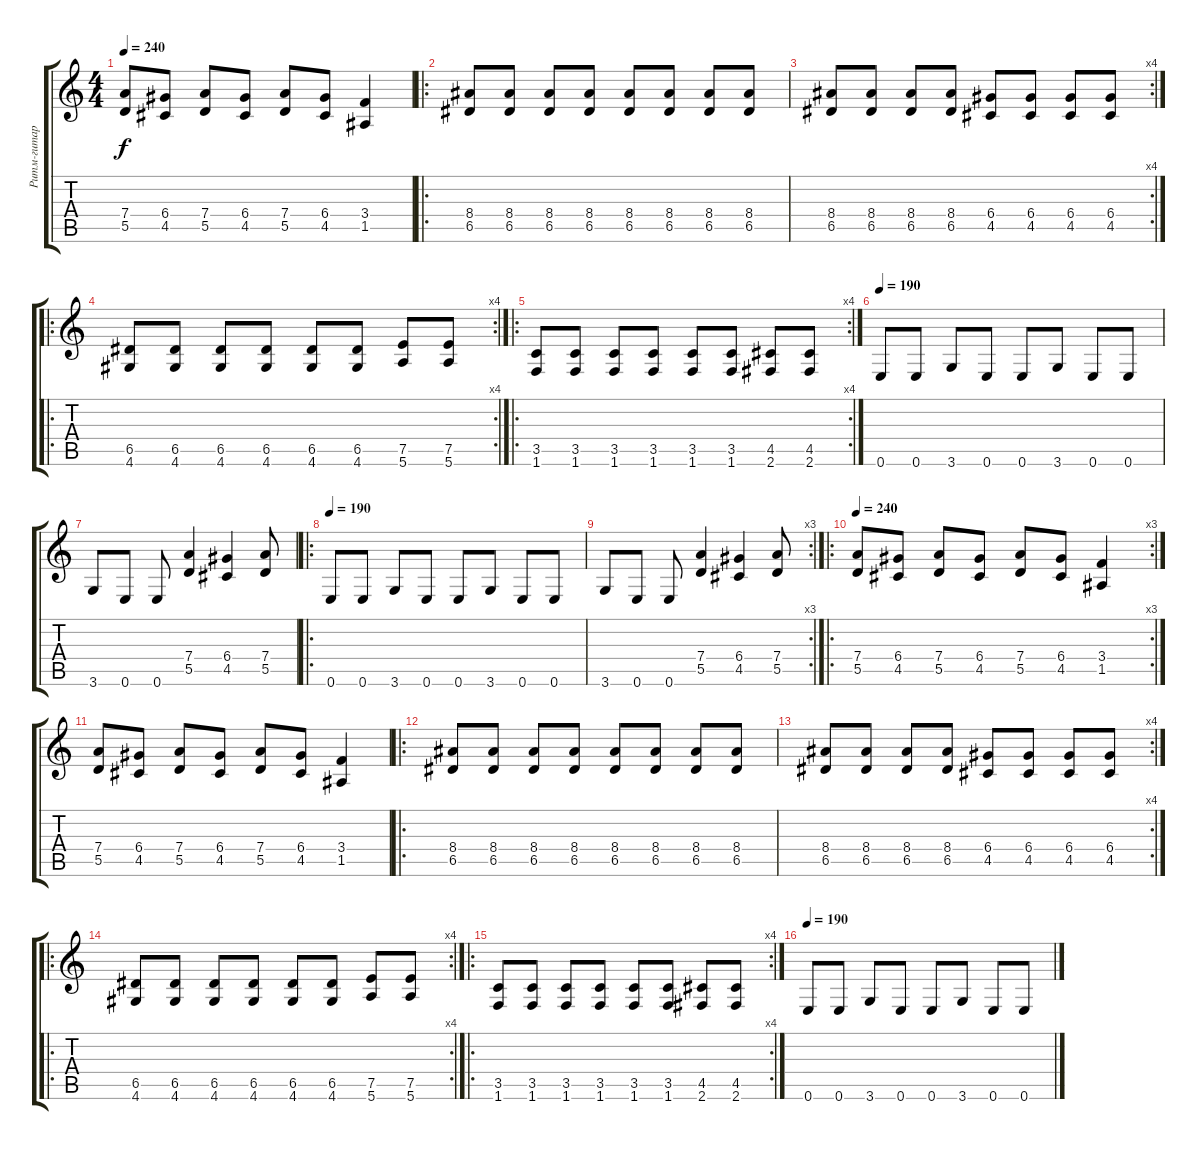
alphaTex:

\track ("Ритм-гитара (Силеноз)" "Ритм-гитар") {instrument distortionguitar}
\staff {score tabs}
\tuning (E4 B3 G3 D3 A2 E2) {hide}
\ts (4 4)
\tempo 240
\clef g2
\ks c
(7.4 5.5).8{dy f} (6.4 4.5).8 (7.4 5.5).8 (6.4 4.5).8 (7.4 5.5).8 (6.4 4.5).8 (3.4 1.5).4 |
\ro
(8.4 6.5).8 (8.4 6.5).8 (8.4 6.5).8 (8.4 6.5).8 (8.4 6.5).8 (8.4 6.5).8 (8.4 6.5).8 (8.4 6.5).8 |
\rc 4
(8.4 6.5).8 (8.4 6.5).8 (8.4 6.5).8 (8.4 6.5).8 (6.4 4.5).8 (6.4 4.5).8 (6.4 4.5).8 (6.4 4.5).8 |
\ro
\rc 4
(6.5 4.6).8 (6.5 4.6).8 (6.5 4.6).8 (6.5 4.6).8 (6.5 4.6).8 (6.5 4.6).8 (7.5 5.6).8 (7.5 5.6).8 |
\ro
\rc 4
(3.5 1.6).8 (3.5 1.6).8 (3.5 1.6).8 (3.5 1.6).8 (3.5 1.6).8 (3.5 1.6).8 (4.5 2.6).8 (4.5 2.6).8 |
\tempo 190
0.6.8 0.6.8 3.6.8 0.6.8 0.6.8 3.6.8 0.6.8 0.6.8 |
3.6.8 0.6.8 0.6.8 (7.4 5.5).4 (6.4 4.5).4 (7.4 5.5).8 |
\ro
\tempo 190
0.6.8 0.6.8 3.6.8 0.6.8 0.6.8 3.6.8 0.6.8 0.6.8 |
\rc 3
3.6.8 0.6.8 0.6.8 (7.4 5.5).4 (6.4 4.5).4 (7.4 5.5).8 |
\ro
\rc 3
\tempo 240
(7.4 5.5).8 (6.4 4.5).8 (7.4 5.5).8 (6.4 4.5).8 (7.4 5.5).8 (6.4 4.5).8 (3.4 1.5).4 |
(7.4 5.5).8 (6.4 4.5).8 (7.4 5.5).8 (6.4 4.5).8 (7.4 5.5).8 (6.4 4.5).8 (3.4 1.5).4 |
\ro
(8.4 6.5).8 (8.4 6.5).8 (8.4 6.5).8 (8.4 6.5).8 (8.4 6.5).8 (8.4 6.5).8 (8.4 6.5).8 (8.4 6.5).8 |
\rc 4
(8.4 6.5).8 (8.4 6.5).8 (8.4 6.5).8 (8.4 6.5).8 (6.4 4.5).8 (6.4 4.5).8 (6.4 4.5).8 (6.4 4.5).8 |
\ro
\rc 4
(6.5 4.6).8 (6.5 4.6).8 (6.5 4.6).8 (6.5 4.6).8 (6.5 4.6).8 (6.5 4.6).8 (7.5 5.6).8 (7.5 5.6).8 |
\ro
\rc 4
(3.5 1.6).8 (3.5 1.6).8 (3.5 1.6).8 (3.5 1.6).8 (3.5 1.6).8 (3.5 1.6).8 (4.5 2.6).8 (4.5 2.6).8 |
\tempo 190
0.6.8 0.6.8 3.6.8 0.6.8 0.6.8 3.6.8 0.6.8 0.6.8
